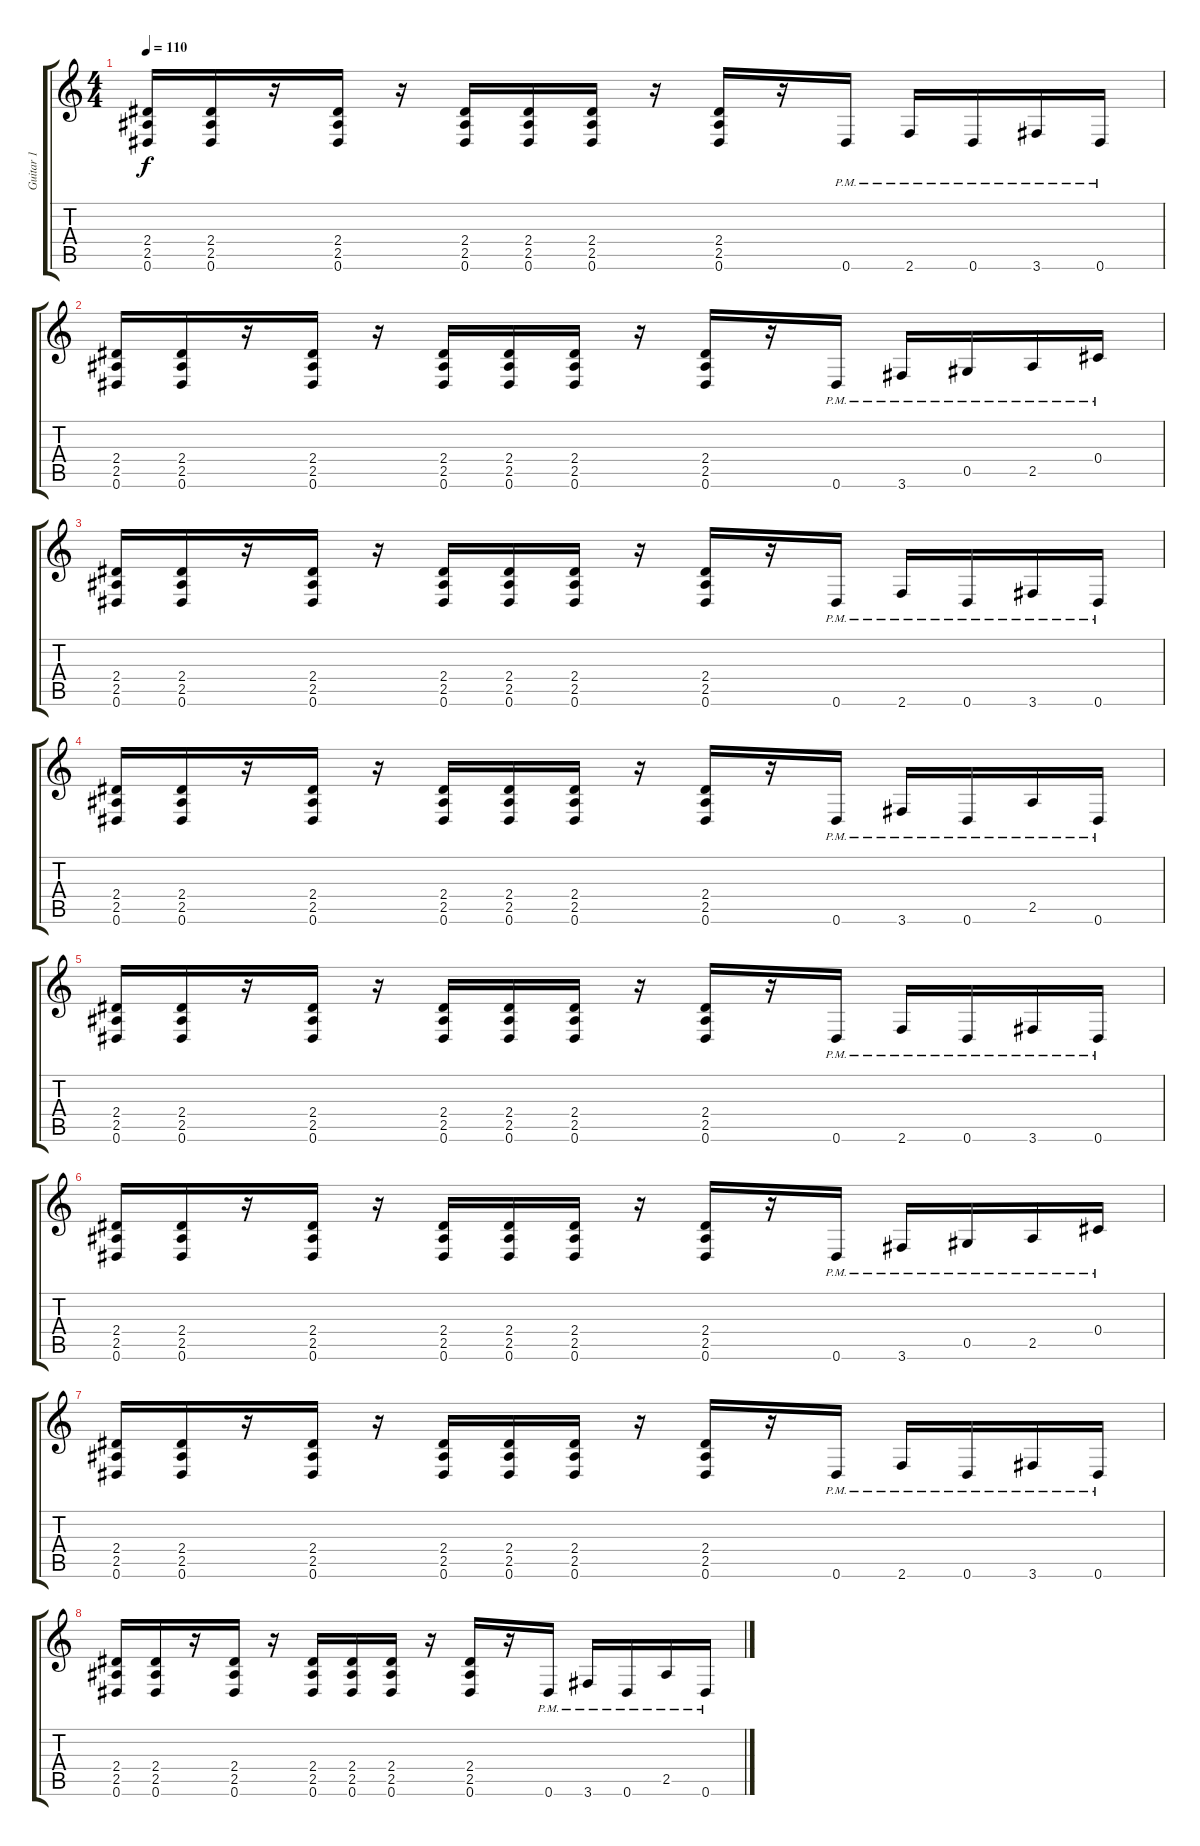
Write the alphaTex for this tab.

\track ("Guitar 1" "Guitar 1") {instrument overdrivenguitar}
\staff {score tabs}
\tuning (Eb4 Bb3 Gb3 Db3 Ab2 Eb2) {hide}
\ts (4 4)
\tempo 110
\clef g2
\ks c
(2.4 2.5 0.6).16{dy f} (2.4 2.5 0.6).16 r.16 (2.4 2.5 0.6).16 r.16 (2.4 2.5 0.6).16 (2.4 2.5 0.6).16 (2.4 2.5 0.6).16 r.16 (2.4 2.5 0.6).16 r.16 0.6{pm}.16 2.6{pm}.16 0.6{pm}.16 3.6{pm}.16 0.6{pm}.16 |
(2.4 2.5 0.6).16 (2.4 2.5 0.6).16 r.16 (2.4 2.5 0.6).16 r.16 (2.4 2.5 0.6).16 (2.4 2.5 0.6).16 (2.4 2.5 0.6).16 r.16 (2.4 2.5 0.6).16 r.16 0.6{pm}.16 3.6{pm}.16 0.5{pm}.16 2.5{pm}.16 0.4{pm}.16 |
(2.4 2.5 0.6).16 (2.4 2.5 0.6).16 r.16 (2.4 2.5 0.6).16 r.16 (2.4 2.5 0.6).16 (2.4 2.5 0.6).16 (2.4 2.5 0.6).16 r.16 (2.4 2.5 0.6).16 r.16 0.6{pm}.16 2.6{pm}.16 0.6{pm}.16 3.6{pm}.16 0.6{pm}.16 |
(2.4 2.5 0.6).16 (2.4 2.5 0.6).16 r.16 (2.4 2.5 0.6).16 r.16 (2.4 2.5 0.6).16 (2.4 2.5 0.6).16 (2.4 2.5 0.6).16 r.16 (2.4 2.5 0.6).16 r.16 0.6{pm}.16 3.6{pm}.16 0.6{pm}.16 2.5{pm}.16 0.6{pm}.16 |
(2.4 2.5 0.6).16 (2.4 2.5 0.6).16 r.16 (2.4 2.5 0.6).16 r.16 (2.4 2.5 0.6).16 (2.4 2.5 0.6).16 (2.4 2.5 0.6).16 r.16 (2.4 2.5 0.6).16 r.16 0.6{pm}.16 2.6{pm}.16 0.6{pm}.16 3.6{pm}.16 0.6{pm}.16 |
(2.4 2.5 0.6).16 (2.4 2.5 0.6).16 r.16 (2.4 2.5 0.6).16 r.16 (2.4 2.5 0.6).16 (2.4 2.5 0.6).16 (2.4 2.5 0.6).16 r.16 (2.4 2.5 0.6).16 r.16 0.6{pm}.16 3.6{pm}.16 0.5{pm}.16 2.5{pm}.16 0.4{pm}.16 |
(2.4 2.5 0.6).16 (2.4 2.5 0.6).16 r.16 (2.4 2.5 0.6).16 r.16 (2.4 2.5 0.6).16 (2.4 2.5 0.6).16 (2.4 2.5 0.6).16 r.16 (2.4 2.5 0.6).16 r.16 0.6{pm}.16 2.6{pm}.16 0.6{pm}.16 3.6{pm}.16 0.6{pm}.16 |
(2.4 2.5 0.6).16 (2.4 2.5 0.6).16 r.16 (2.4 2.5 0.6).16 r.16 (2.4 2.5 0.6).16 (2.4 2.5 0.6).16 (2.4 2.5 0.6).16 r.16 (2.4 2.5 0.6).16 r.16 0.6{pm}.16 3.6{pm}.16 0.6{pm}.16 2.5{pm}.16 0.6{pm}.16
